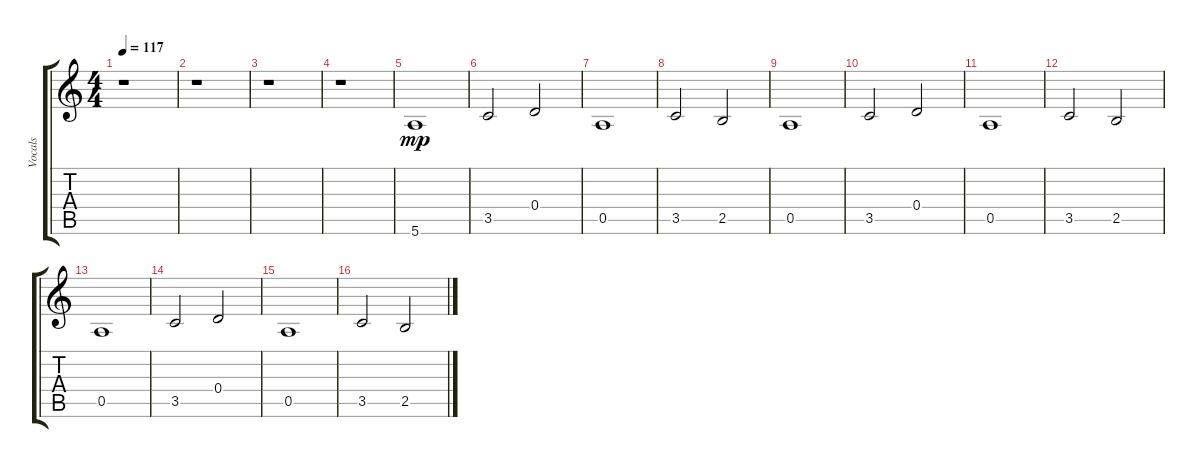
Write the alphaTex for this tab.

\track ("Vocals" "Vocals") {instrument acousticguitarnylon}
\staff {score tabs}
\tuning (E4 B3 G3 D3 A2 E2) {hide}
\ts (4 4)
\tempo 117
\clef g2
\ks c
r.1{dy mp instrument acousticguitarnylon} |
r.1 |
r.1 |
r.1 |
5.6.1 |
3.5.2 0.4.2 |
0.5.1 |
3.5.2 2.5.2 |
0.5.1 |
3.5.2 0.4.2 |
0.5.1 |
3.5.2 2.5.2 |
0.5.1 |
3.5.2 0.4.2 |
0.5.1 |
3.5.2 2.5.2
